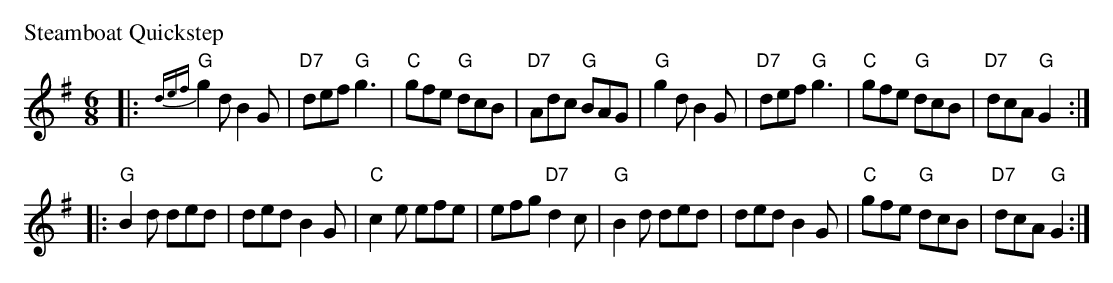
X:1
P: Steamboat Quickstep
M: 6/8
L: 1/8
K: G
|:"G"{def}g2d B2G | "D7"def "G"g3 | "C"gfe "G"dcB | "D7"Adc "G"BAG \
| "G"g2d B2G | "D7"def "G"g3 | "C"gfe "G"dcB | "D7"dcA "G"G2 :|
|:"G"B2d ded | ded B2G | "C"c2e efe | efg "D7"d2c \
| "G"B2d ded | ded B2G | "C"gfe "G"dcB | "D7"dcA "G"G2 :|
